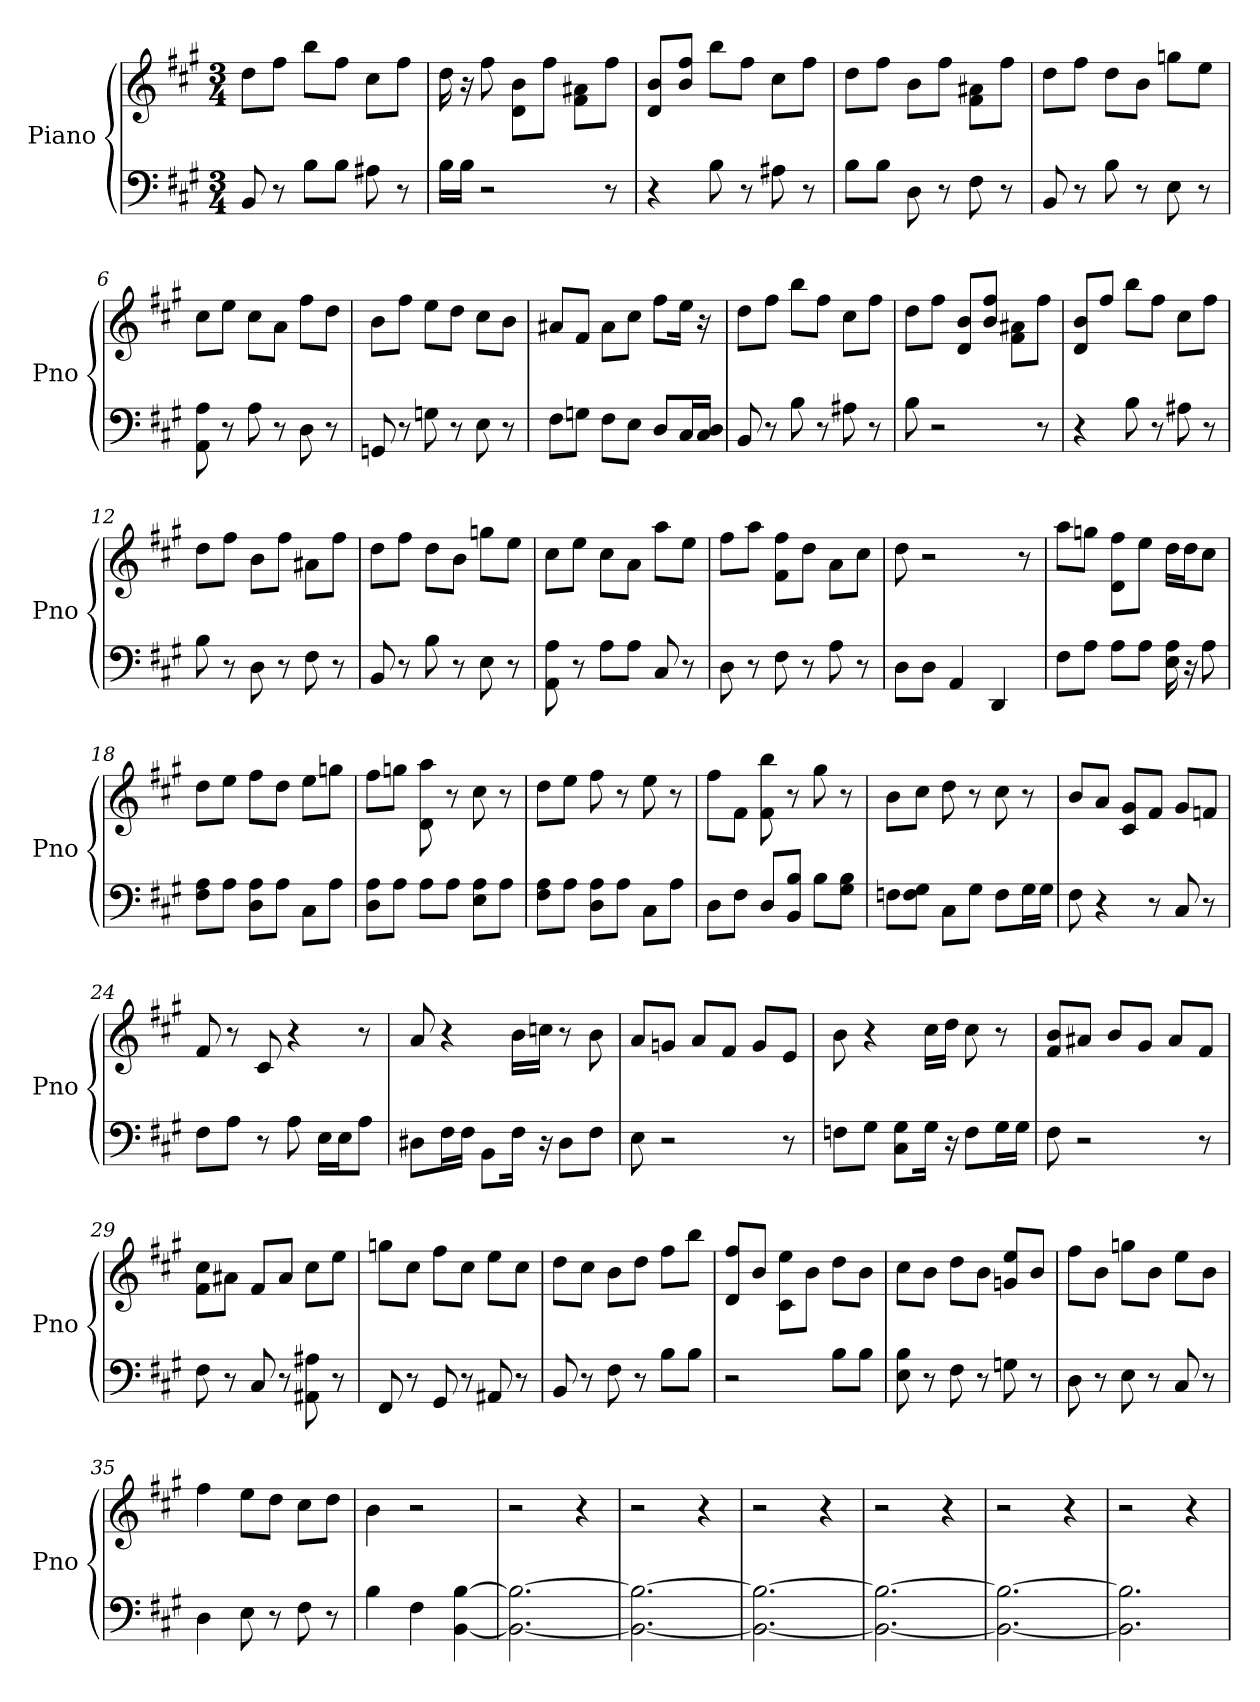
**kern	**kern
*part1	*part1
*staff2	*staff1
*I"Piano	*
*I'Pno	*
*clefF4	*clefG2
*k[f#c#g#]	*k[f#c#g#]
*A:	*A:
*M3/4	*M3/4
*MM128	*MM128
=1	=1
8BB	8dd\L
8r	8ff#\J
8B\L	8bb\L
8B\J	8ff#\J
8A#	8cc#\L
8r	8ff#\J
=2	=2
16B\LL	16dd
16B\JJ	16r
2r	8ff#
.	8b\ 8d\L
.	8ff#\J
.	8a#\ 8f#\L
8r	8ff#\J
=3	=3
4r	8d/ 8b/L
.	8ff#/ 8b/J
8B	8bb\L
8r	8ff#\J
8A#	8cc#\L
8r	8ff#\J
=4	=4
8B\L	8dd\L
8B\J	8ff#\J
8D	8b\L
8r	8ff#\J
8F#	8f#\ 8a#\L
8r	8ff#\J
=5	=5
8BB	8dd\L
8r	8ff#\J
8B	8dd\L
8r	8b\J
8E	8gg\L
8r	8ee\J
=6	=6
8AA 8A	8cc#\L
8r	8ee\J
8A	8cc#\L
8r	8a\J
8D	8ff#\L
8r	8dd\J
=7	=7
8GG	8b\L
8r	8ff#\J
8G	8ee\L
8r	8dd\J
8E	8cc#\L
8r	8b\J
=8	=8
8F#\L	8a#/L
8G\J	8f#/J
8F#\L	8a#\L
8E\J	8cc#\J
8D/L	8ff#\L
16C#/L	16ee\Jk
16D/ 16C#/JJ	16r
=9	=9
8BB	8dd\L
8r	8ff#\J
8B	8bb\L
8r	8ff#\J
8A#	8cc#\L
8r	8ff#\J
=10	=10
8B	8dd\L
2r	8ff#\J
.	8d/ 8b/L
.	8b/ 8ff#/J
.	8a#\ 8f#\L
8r	8ff#\J
=11	=11
4r	8d/ 8b/L
.	8ff#/J
8B	8bb\L
8r	8ff#\J
8A#	8cc#\L
8r	8ff#\J
=12	=12
8B	8dd\L
8r	8ff#\J
8D	8b\L
8r	8ff#\J
8F#	8a#\L
8r	8ff#\J
=13	=13
8BB	8dd\L
8r	8ff#\J
8B	8dd\L
8r	8b\J
8E	8gg\L
8r	8ee\J
=14	=14
8AA 8A	8cc#\L
8r	8ee\J
8A\L	8cc#\L
8A\J	8a\J
8C#	8aa\L
8r	8ee\J
=15	=15
8D	8ff#\L
8r	8aa\J
8F#	8ff#\ 8f#\L
8r	8dd\J
8A	8a\L
8r	8cc#\J
=16	=16
8D\L	8dd
8D\J	2r
4AA	.
4DD	.
.	8r
=17	=17
8F#\L	8aa\L
8A\J	8gg\J
8A\L	8ff#\ 8d\L
8A\J	8ee\J
16A 16E	16dd\LL
16r	16dd\J
8A	8cc#\J
=18	=18
8F#\ 8A\L	8dd\L
8A\J	8ee\J
8A\ 8D\L	8ff#\L
8A\J	8dd\J
8C#\L	8ee\L
8A\J	8gg\J
=19	=19
8D\ 8A\L	8ff#\L
8A\J	8gg\J
8A\L	8aa 8d
8A\J	8r
8E\ 8A\L	8cc#
8A\J	8r
=20	=20
8F#\ 8A\L	8dd\L
8A\J	8ee\J
8D\ 8A\L	8ff#
8A\J	8r
8C#\L	8ee
8A\J	8r
=21	=21
8D\L	8ff#\L
8F#\J	8f#\J
8D/L	8f# 8bb
8B/ 8BB/J	8r
8B\L	8gg#
8G#\ 8B\J	8r
=22	=22
8F\L	8b\L
8F\ 8G#\J	8cc#\J
8C#\L	8dd
8G#\J	8r
8F\L	8cc#
16G#\L	8r
16G#\JJ	.
=23	=23
8F#	8b/L
4r	8a/J
.	8c#/ 8g#/L
8r	8f#/J
8C#	8g#/L
8r	8f/J
=24	=24
8F#\L	8f#
8A\J	8r
8r	8c#
8A	4r
16E\LL	.
16E\J	.
8A\J	8r
=25	=25
8D#\L	8a
16F#\L	4r
16F#\JJ	.
8BB\L	.
16F#\Jk	16b\LL
16r	16cc\JJ
8D#\L	8r
8F#\J	8b
=26	=26
8E	8a/L
2r	8g/J
.	8a/L
.	8f#/J
.	8g/L
8r	8e/J
=27	=27
8F\L	8b
8G#\J	4r
8G#\ 8C#\L	.
16G#\Jk	16cc#\LL
16r	16dd\JJ
8F\L	8cc#
16G#\L	8r
16G#\JJ	.
=28	=28
8F#	8b/ 8f#/L
2r	8a#/J
.	8b/L
.	8g#/J
.	8a#/L
8r	8f#/J
=29	=29
8F#	8cc#\ 8f#\L
8r	8a#\J
8C#	8f#/L
8r	8a#/J
8A# 8AA#	8cc#\L
8r	8ee\J
=30	=30
8FF#	8gg\L
8r	8cc#\J
8GG#	8ff#\L
8r	8cc#\J
8AA#	8ee\L
8r	8cc#\J
=31	=31
8BB	8dd\L
8r	8cc#\J
8F#	8b\L
8r	8dd\J
8B\L	8ff#\L
8B\J	8bb\J
=32	=32
2r	8d/ 8ff#/L
.	8b/J
.	8ee\ 8c#\L
.	8b\J
8B\L	8dd\L
8B\J	8b\J
=33	=33
8E 8B	8cc#\L
8r	8b\J
8F#	8dd\L
8r	8b\J
8G	8g/ 8ee/L
8r	8b/J
=34	=34
8D	8ff#\L
8r	8b\J
8E	8gg\L
8r	8b\J
8C#	8ee\L
8r	8b\J
=35	=35
4D	4ff#
8E	8ee\L
8r	8dd\J
8F#	8cc#\L
8r	8dd\J
=36	=36
4B	4b
4F#	2r
[4B [4BB	.
=37	=37
2.B_ 2.BB_	2r
.	4r
=38	=38
2.B_ 2.BB_	2r
.	4r
=39	=39
2.B_ 2.BB_	2r
.	4r
=40	=40
2.B_ 2.BB_	2r
.	4r
=41	=41
2.B_ 2.BB_	2r
.	4r
=42	=42
2.B] 2.BB]	2r
.	4r
=	=
*-	*-
